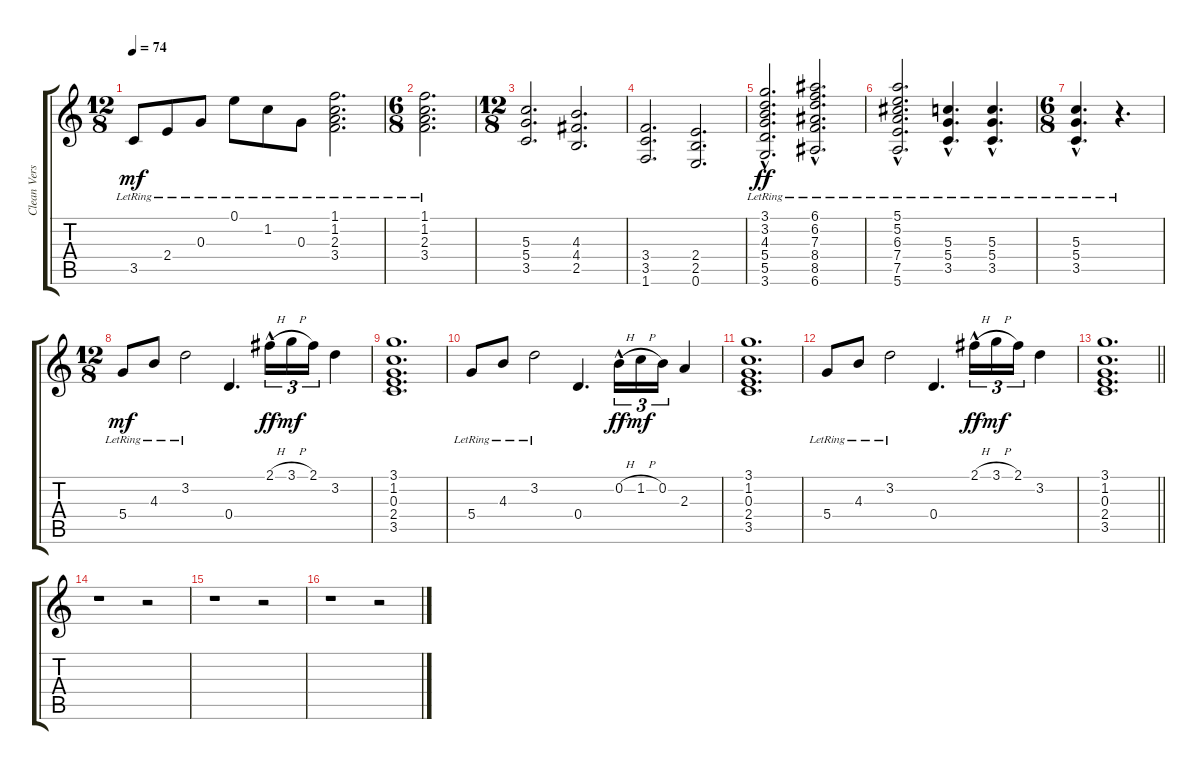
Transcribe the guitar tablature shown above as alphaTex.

\track ("Clean Verse" "Clean Vers") {instrument electricguitarclean}
\staff {score tabs}
\tuning (E4 B3 G3 D3 A2 E2) {hide}
\ts (12 8)
\tempo 74
\clef g2
\ks c
3.5{lr}.8{dy mf} 2.4{lr}.8 0.3{lr}.8 0.1{lr}.8 1.2{lr}.8 0.3{lr}.8 (1.1{lr} 1.2{lr} 2.3{lr} 3.4{lr}).2{d} |
\ts (6 8)
(1.1{lr} 1.2{lr} 2.3{lr} 3.4{lr}).2{d} |
\ts (12 8)
(5.3 5.4 3.5).2{d} (4.3 4.4 2.5).2{d} |
(3.4 3.5 1.6).2{d} (2.4 2.5 0.6).2{d} |
(3.1{hac lr} 3.2{hac lr} 4.3{hac lr} 5.4{hac lr} 5.5{hac lr} 3.6{hac lr}).2{d dy ff} (6.1{hac lr} 6.2{hac lr} 7.3{hac lr} 8.4{hac lr} 8.5{hac lr} 6.6{hac lr}).2{d} |
(5.1{hac lr} 5.2{hac lr} 6.3{hac lr} 7.4{hac lr} 7.5{hac lr} 5.6{hac lr}).2{d} (5.3{hac lr} 5.4{hac lr} 3.5{hac lr}).4{d} (5.3{hac lr} 5.4{hac lr} 3.5{hac lr}).4{d} |
\ts (6 8)
(5.3{hac lr} 5.4{hac lr} 3.5{hac lr}).4{d} r.4{d} |
\ts (12 8)
5.4{lr}.8{dy mf} 4.3{lr}.8 3.2{lr}.2 0.4.4{d} 2.1{h hac}.16{tu (3 2) dy ff} 3.1{h}.16{tu (3 2) dy mf} 2.1.16{tu (3 2)} 3.2.4 |
(3.1 1.2 0.3 2.4 3.5).1{d} |
5.4{lr}.8 4.3{lr}.8 3.2{lr}.2 0.4.4{d} 0.2{h hac}.16{tu (3 2) dy ff} 1.2{h}.16{tu (3 2) dy mf} 0.2.16{tu (3 2)} 2.3.4 |
(3.1 1.2 0.3 2.4 3.5).1{d} |
5.4{lr}.8 4.3{lr}.8 3.2{lr}.2 0.4.4{d} 2.1{h hac}.16{tu (3 2) dy ff} 3.1{h}.16{tu (3 2) dy mf} 2.1.16{tu (3 2)} 3.2.4 |
\barLineRight lightlight
(3.1 1.2 0.3 2.4 3.5).1{d} |
r.1 r.2 |
r.1 r.2 |
r.1 r.2
